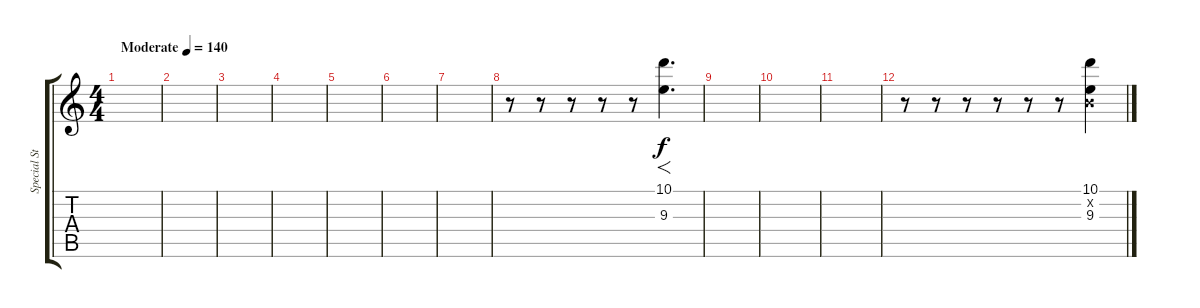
\track ("Special Stas" "Special St") {instrument guitarharmonics}
\staff {score tabs}
\tuning (E4 B3 G3 D3 A2 E2) {hide}
\ts (4 4)
\tempo (140 "Moderate")
\clef g2
\ks c
|
|
|
|
|
|
|
r.8 r.8 r.8 r.8 r.8 (10.1 9.3).4{f d} |
|
|
|
r.8 r.8 r.8 r.8 r.8 r.8 (10.1 0.2{x} 9.3).4
